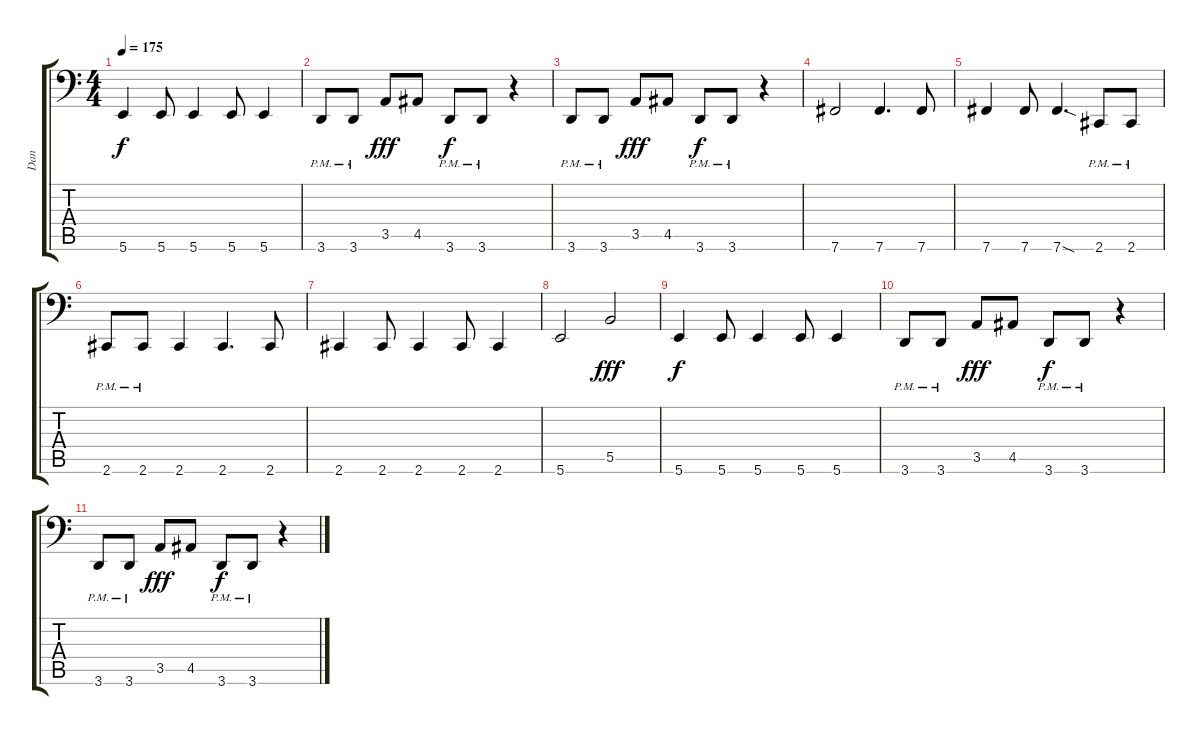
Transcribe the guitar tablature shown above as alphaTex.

\track ("Dan" "Dan") {instrument slapbass1}
\staff {score tabs}
\tuning (Db3 Ab2 E2 B1 Gb1 B0) {hide}
\ts (4 4)
\tempo 175
\clef f4
\ks c
5.6.4{dy f} 5.6.8 5.6.4 5.6.8 5.6.4 |
3.6{pm}.8 3.6{pm}.8 3.5.8{dy fff} 4.5.8 3.6{pm}.8{dy f} 3.6{pm}.8 r.4 |
3.6{pm}.8 3.6{pm}.8 3.5.8{dy fff} 4.5.8 3.6{pm}.8{dy f} 3.6{pm}.8 r.4 |
7.6.2 7.6.4{d} 7.6.8 |
7.6.4 7.6.8 7.6{sod}.4{d} 2.6{pm}.8 2.6{pm}.8 |
2.6{pm}.8 2.6{pm}.8 2.6.4 2.6.4{d} 2.6.8 |
2.6.4 2.6.8 2.6.4 2.6.8 2.6.4 |
5.6.2 5.5.2{dy fff} |
5.6.4{dy f} 5.6.8 5.6.4 5.6.8 5.6.4 |
3.6{pm}.8 3.6{pm}.8 3.5.8{dy fff} 4.5.8 3.6{pm}.8{dy f} 3.6{pm}.8 r.4 |
3.6{pm}.8 3.6{pm}.8 3.5.8{dy fff} 4.5.8 3.6{pm}.8{dy f} 3.6{pm}.8 r.4
